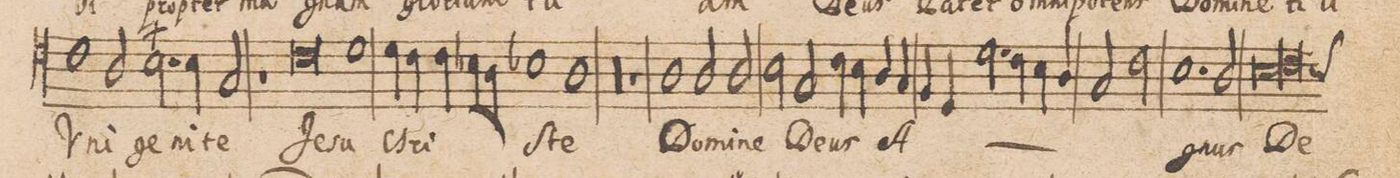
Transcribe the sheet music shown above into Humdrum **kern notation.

**kern	**text
*I"[TENOR.]	*
*clefC4	*
*k[]	*
*met(C|)	*
*M2/1	*
1c\	V-
=46-	=46-
2A/	-ni-
2.B\	-ge-
4B\	-ni-
2G/	-te
=47-	=47-
1r	.
0c\	Je-
=48-	=48-
1d\	-su
=49-	=49-
4d\	Chri-
4c\	.
4c\	.
8B-X\L	.
8A\J	.
1B-X\	.
=50-	=50-
1A\	-ſte
00r	.
=51-	=51-
=52-	=52-
1r	.
=53-	=53-
1A\	Do-
2A/	-mi-
2A/	-ne
=54-	=54-
2B\	De-
2G/	-us
4c\	A-
4B\	.
4A/	.
4G/	.
=55-	=55-
4F/	.
4D/	.
2.d\	.
4c\	.
4B\	.
4A/	.
=56-	=56-
2G/	.
2c\	.
1.B\	.
=57-	=57-
2A/	-gnus
*lig	*
1B\	De-
=58-	=58-
*custos:B	*
1c\	.
*Xlig	*
*-	*-
